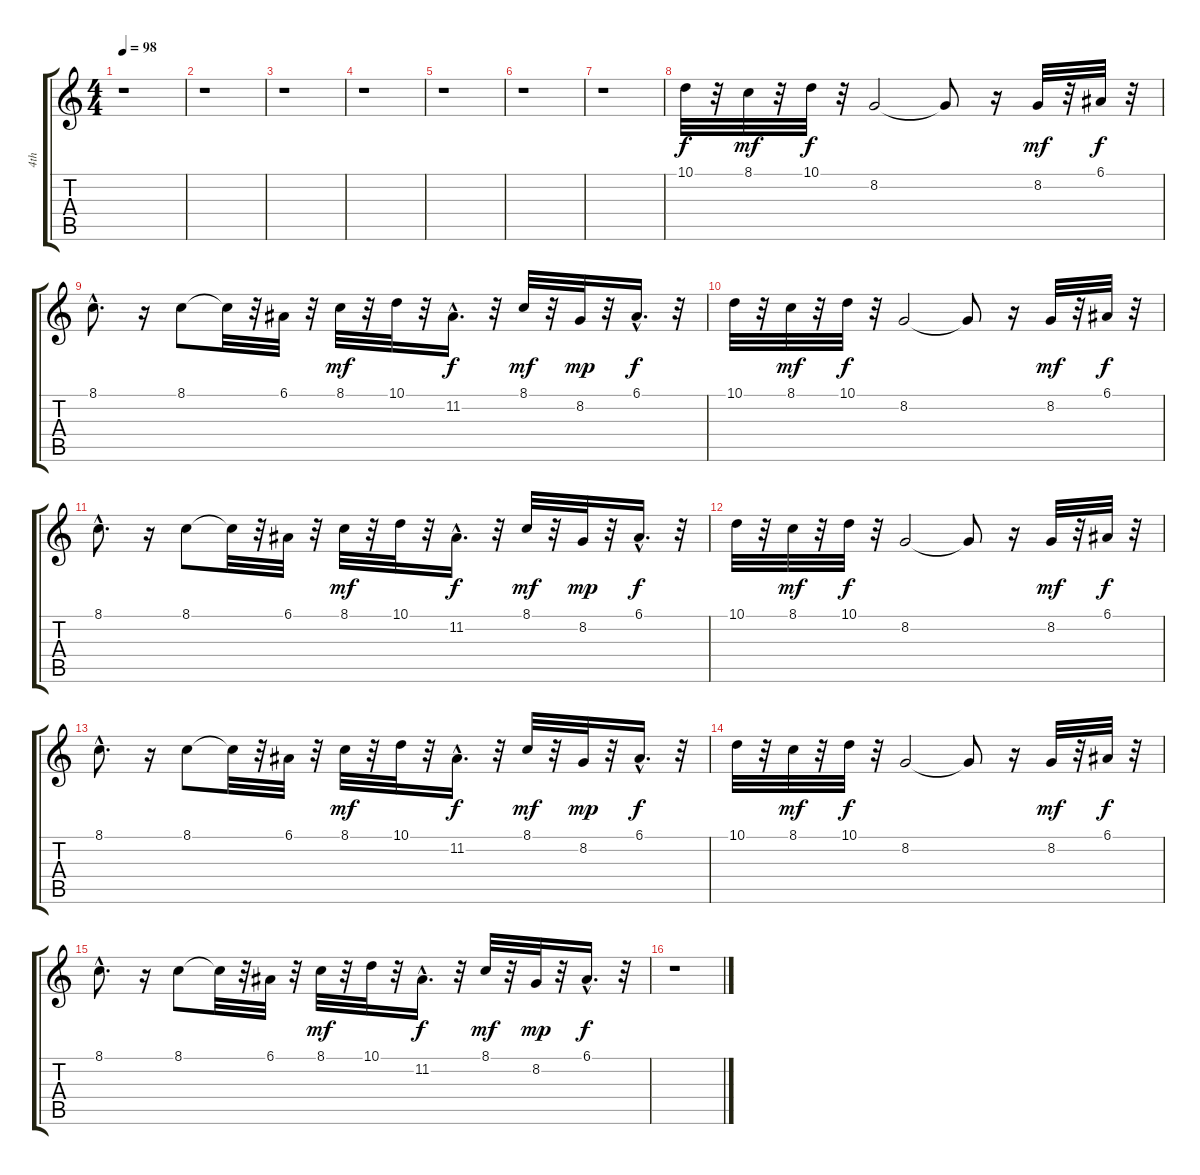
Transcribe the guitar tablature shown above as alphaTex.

\track ("4th" "4th") {instrument lead6voice}
\staff {score tabs}
\tuning (E4 B3 G3 D3 A2 E2) {hide}
\ts (4 4)
\tempo 98
\clef g2
\ks c
r.1{dy mp} |
r.1 |
r.1 |
r.1 |
r.1 |
r.1 |
r.1 |
10.1.32{dy f} r.32 8.1.32{dy mf} r.32 10.1.32{dy f} r.32 8.2.2 8.2{t}.8 r.16 8.2.32{dy mf} r.32 6.1.32{dy f} r.32 |
8.1{hac}.8{d} r.16 8.1.8 8.1{t}.32 r.32 6.1.32 r.32 8.1.32{dy mf} r.32 10.1.32 r.32 11.2{hac}.16{d dy f} r.32 8.1.32{dy mf} r.32 8.2.32{dy mp} r.32 6.1{hac}.16{d dy f} r.32 |
10.1.32 r.32 8.1.32{dy mf} r.32 10.1.32{dy f} r.32 8.2.2 8.2{t}.8 r.16 8.2.32{dy mf} r.32 6.1.32{dy f} r.32 |
8.1{hac}.8{d} r.16 8.1.8 8.1{t}.32 r.32 6.1.32 r.32 8.1.32{dy mf} r.32 10.1.32 r.32 11.2{hac}.16{d dy f} r.32 8.1.32{dy mf} r.32 8.2.32{dy mp} r.32 6.1{hac}.16{d dy f} r.32 |
10.1.32 r.32 8.1.32{dy mf} r.32 10.1.32{dy f} r.32 8.2.2 8.2{t}.8 r.16 8.2.32{dy mf} r.32 6.1.32{dy f} r.32 |
8.1{hac}.8{d} r.16 8.1.8 8.1{t}.32 r.32 6.1.32 r.32 8.1.32{dy mf} r.32 10.1.32 r.32 11.2{hac}.16{d dy f} r.32 8.1.32{dy mf} r.32 8.2.32{dy mp} r.32 6.1{hac}.16{d dy f} r.32 |
10.1.32 r.32 8.1.32{dy mf} r.32 10.1.32{dy f} r.32 8.2.2 8.2{t}.8 r.16 8.2.32{dy mf} r.32 6.1.32{dy f} r.32 |
8.1{hac}.8{d} r.16 8.1.8 8.1{t}.32 r.32 6.1.32 r.32 8.1.32{dy mf} r.32 10.1.32 r.32 11.2{hac}.16{d dy f} r.32 8.1.32{dy mf} r.32 8.2.32{dy mp} r.32 6.1{hac}.16{d dy f} r.32 |
r.1
